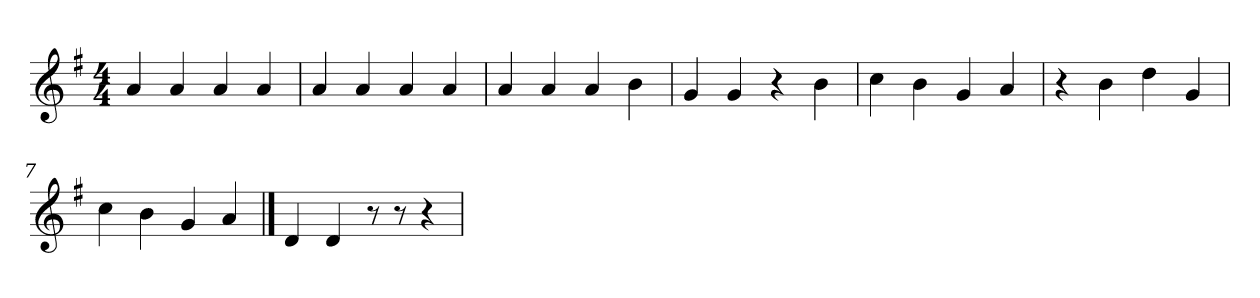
**kern
*part1
*staff1
*
*k[f#]
*M4/4
*MM120
=1
4a
4a
4a
4a
=2
4a
4a
4a
4a
=3
4a
4a
4a
4b
=4
4g
4g
4r
4b
!!LO:LB:g=z
=5
4cc
4b
4g
4a
=6
4r
4b
4dd
4g
=7
4cc
4b
4g
4a
==8
4d
4d
8r
8r
4r
=
*-
